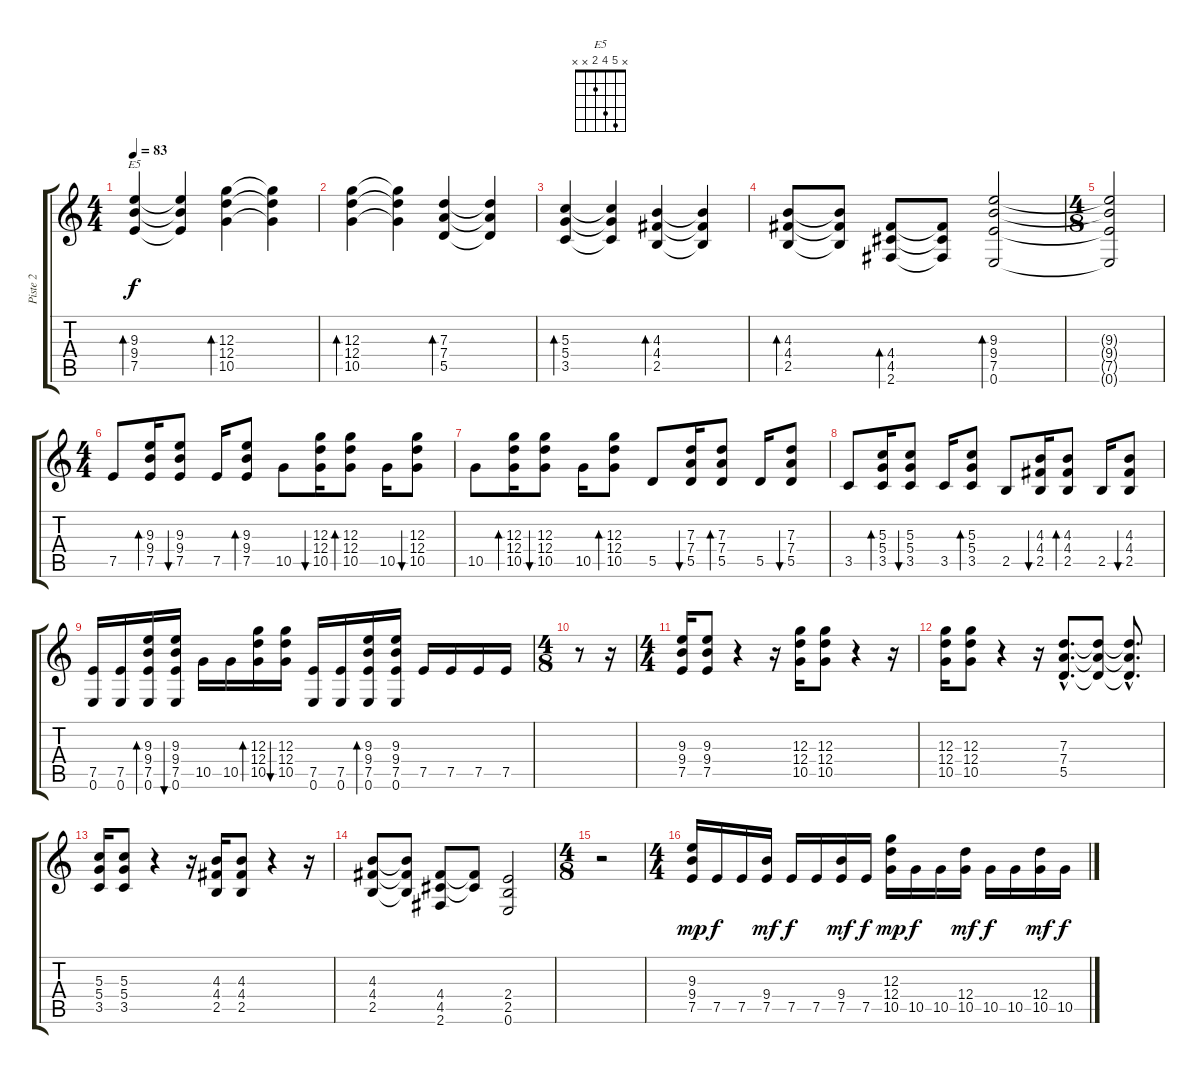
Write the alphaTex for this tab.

\track ("Piste 2" "Piste 2") {instrument acousticguitarsteel}
\staff {score tabs}
\tuning (E4 B3 G3 D3 A2 E2) {hide}
\chord ("E5" x 5 4 2 x x)
\ts (4 4)
\tempo 83
\clef g2
\ks c
(9.3 9.4 7.5).4{bd 120 ch "E5" dy f instrument acousticguitarsteel} (9.3{t} 9.4{t} 7.5{t}).4 (12.3 12.4 10.5).4{bd 120} (12.3{t} 12.4{t} 10.5{t}).4 |
(12.3 12.4 10.5).4{bd 120} (12.3{t} 12.4{t} 10.5{t}).4 (7.3 7.4 5.5).4{bd 120} (7.3{t} 7.4{t} 5.5{t}).4 |
(5.3 5.4 3.5).4{bd 120} (5.3{t} 5.4{t} 3.5{t}).4 (4.3 4.4 2.5).4{bd 120} (4.3{t} 4.4{t} 2.5{t}).4 |
(4.3 4.4 2.5).8{bd 120} (4.3{t} 4.4{t} 2.5{t}).8 (4.4 4.5 2.6).8{bd 120} (4.4{t} 4.5{t} 2.6{t}).8 (9.3 9.4 7.5 0.6).2{bd 120} |
\ts (4 8)
(9.3{t} 9.4{t} 7.5{t} 0.6{t}).2 |
\ts (4 4)
7.5.8 (9.3 9.4 7.5).16{bd 120} (9.3 9.4 7.5).8{bu 120} 7.5.16 (9.3 9.4 7.5).8{bd 120} 10.5.8 (12.3 12.4 10.5).16{bu 120} (12.3 12.4 10.5).8{bd 120} 10.5.16 (12.3 12.4 10.5).8{bu 120} |
10.5.8 (12.3 12.4 10.5).16{bd 120} (12.3 12.4 10.5).8{bu 120} 10.5.16 (12.3 12.4 10.5).8{bd 120} 5.5.8 (7.3 7.4 5.5).16{bu 120} (7.3 7.4 5.5).8{bd 120} 5.5.16 (7.3 7.4 5.5).8{bu 120} |
3.5.8 (5.3 5.4 3.5).16{bd 120} (5.3 5.4 3.5).8{bu 120} 3.5.16 (5.3 5.4 3.5).8{bd 120} 2.5.8 (4.3 4.4 2.5).16{bu 120} (4.3 4.4 2.5).8{bd 120} 2.5.16 (4.3 4.4 2.5).8{bu 120} |
(7.5 0.6).16 (7.5 0.6).16 (9.3 9.4 7.5 0.6).16{bd 120} (9.3 9.4 7.5 0.6).16{bu 120} 10.5.16 10.5.16 (12.3 12.4 10.5).16{bd 120} (12.3 12.4 10.5).16{bu 120} (7.5 0.6).16 (7.5 0.6).16 (9.3 9.4 7.5 0.6).16{bd 120} (9.3 9.4 7.5 0.6).16 7.5.16 7.5.16 7.5.16 7.5.16 |
\ts (4 8)
r.8 r.16 |
\ts (4 4)
(9.3 9.4 7.5).16{instrument distortionguitar} (9.3 9.4 7.5).8 r.4 r.16 (12.3 12.4 10.5).16 (12.3 12.4 10.5).8 r.4 r.16 |
(12.3 12.4 10.5).16 (12.3 12.4 10.5).8 r.4 r.16 (7.3{hac} 7.4{hac} 5.5{hac}).8{d} (7.3{t} 7.4{t} 5.5{t}).8 (7.3{hac t} 7.4{hac t} 5.5{hac t}).8{d} |
(5.3 5.4 3.5).16 (5.3 5.4 3.5).8 r.4 r.16 (4.3 4.4 2.5).16 (4.3 4.4 2.5).8 r.4 r.16 |
(4.3 4.4 2.5).8 (4.3{t} 4.4{t} 2.5{t}).8 (4.4 4.5 2.6).8 (4.4{t} 4.5{t}).8 (2.4 2.5 0.6).2 |
\ts (4 8)
r.2 |
\ts (4 4)
(9.3 9.4 7.5).16{dy mp} 7.5.16{dy f} 7.5.16 (9.4 7.5).16{dy mf} 7.5.16{dy f} 7.5.16 (9.4 7.5).16{dy mf} 7.5.16{dy f} (12.3 12.4 10.5).16{dy mp} 10.5.16{dy f} 10.5.16 (12.4 10.5).16{dy mf} 10.5.16{dy f} 10.5.16 (12.4 10.5).16{dy mf} 10.5.16{dy f}
